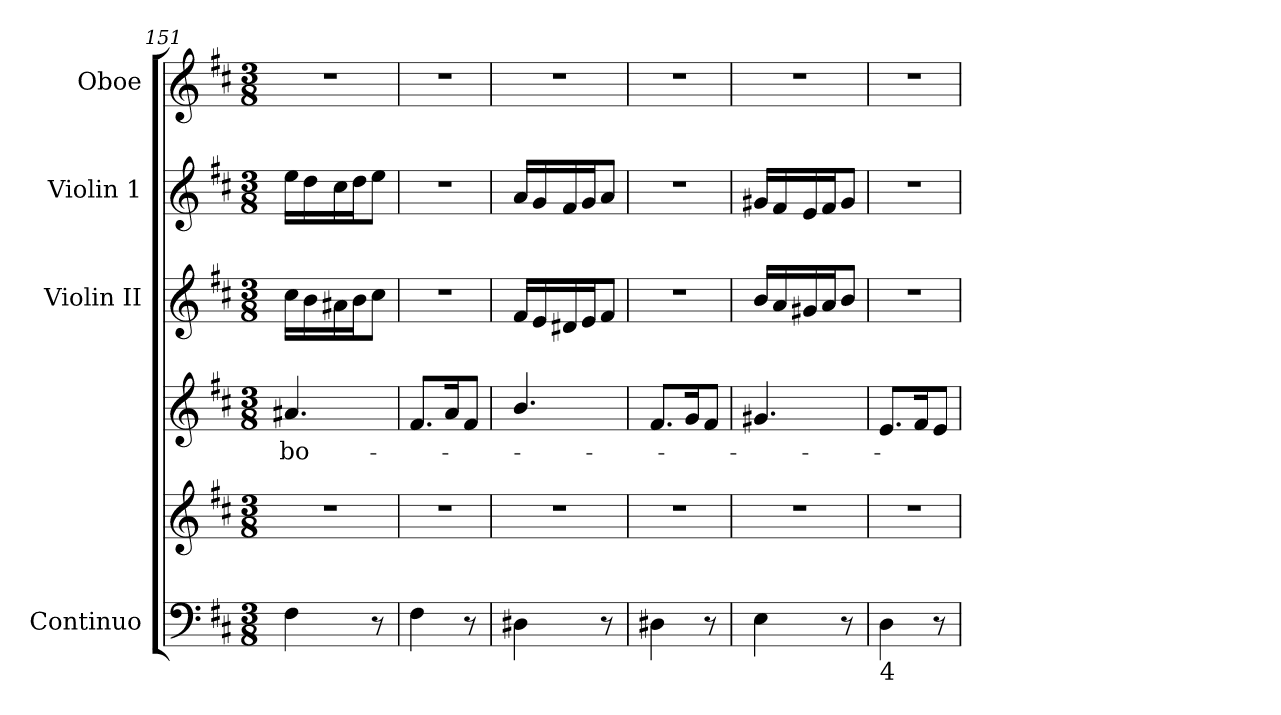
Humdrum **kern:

**kern	**kern	**kern	**text	**kern	**kern	**kern
*part5	*part5	*part4	*part4	*part3	*part2	*part1
*staff6	*staff5	*staff4	*staff4	*staff3	*staff2	*staff1
*I"Continuo	*	*I""Contr- alto"	*	*I"Violin II	*I"Violin 1	*I"Oboe
*I'Cont.	*	*I'A.	*	*I'Vln. II	*I'Vln. 1	*I'Ob.
*clefF4	*clefG2	*clefG2	*	*clefG2	*clefG2	*clefG2
*k[f#c#]	*k[f#c#]	*k[f#c#]	*	*k[f#c#]	*k[f#c#]	*k[f#c#]
*D:	*D:	*D:	*	*D:	*D:	*D:
*M3/8	*M3/8	*M3/8	*	*M3/8	*M3/8	*M3/8
=151	=151	=151	=151	=151	=151	=151
!	!LO:N:vis=1	!	!	!	!	!
!	!	!	!LO:LY:b:color=#000000	!	!	!LO:N:vis=1
4F#i\	4.r	4.a#Xi/	-bo-	16cc#i\LL	16eei\LL	4.r
.	.	.	.	16bi\	16ddi\	.
.	.	.	.	16a#Xi\	16cc#i\	.
.	.	.	.	16bi\J	16ddi\J	.
8r	.	.	.	8cc#i\J	8eei\J	.
=152	=152	=152	=152	=152	=152	=152
!	!LO:N:vis=1	!	!	!LO:N:vis=1	!LO:N:vis=1	!LO:N:vis=1
4F#i\	4.r	8.f#i/L	.	4.r	4.r	4.r
.	.	16ai/k	.	.	.	.
8r	.	8f#i/J	.	.	.	.
=153	=153	=153	=153	=153	=153	=153
!	!LO:N:vis=1	!	!	!	!	!LO:N:vis=1
4D#Xi\	4.r	4.bi/	.	16f#i/LL	16ai/LL	4.r
.	.	.	.	16ei/	16gi/	.
.	.	.	.	16d#Xi/	16f#i/	.
.	.	.	.	16ei/J	16gi/J	.
8r	.	.	.	8f#i/J	8ai/J	.
=154	=154	=154	=154	=154	=154	=154
!	!LO:N:vis=1	!	!	!LO:N:vis=1	!LO:N:vis=1	!LO:N:vis=1
4D#Xi\	4.r	8.f#i/L	.	4.r	4.r	4.r
.	.	16gi/k	.	.	.	.
8r	.	8f#i/J	.	.	.	.
=155	=155	=155	=155	=155	=155	=155
!	!LO:N:vis=1	!	!	!	!	!LO:N:vis=1
4Ei\	4.r	4.g#Xi/	.	16bi/LL	16g#Xi/LL	4.r
.	.	.	.	16ai/	16f#i/	.
.	.	.	.	16g#Xi/	16ei/	.
.	.	.	.	16ai/J	16f#i/J	.
8r	.	.	.	8bi/J	8g#i/J	.
=156	=156	=156	=156	=156	=156	=156
!LO:TX:b:t=4	!	!	!	!	!	!
!	!LO:N:vis=1	!	!	!LO:N:vis=1	!LO:N:vis=1	!LO:N:vis=1
4Di\	4.r	8.ei/L	.	4.r	4.r	4.r
.	.	16f#i/k	.	.	.	.
8r	.	8ei/J	.	.	.	.
=	=	=	=	=	=	=
*-	*-	*-	*-	*-	*-	*-
